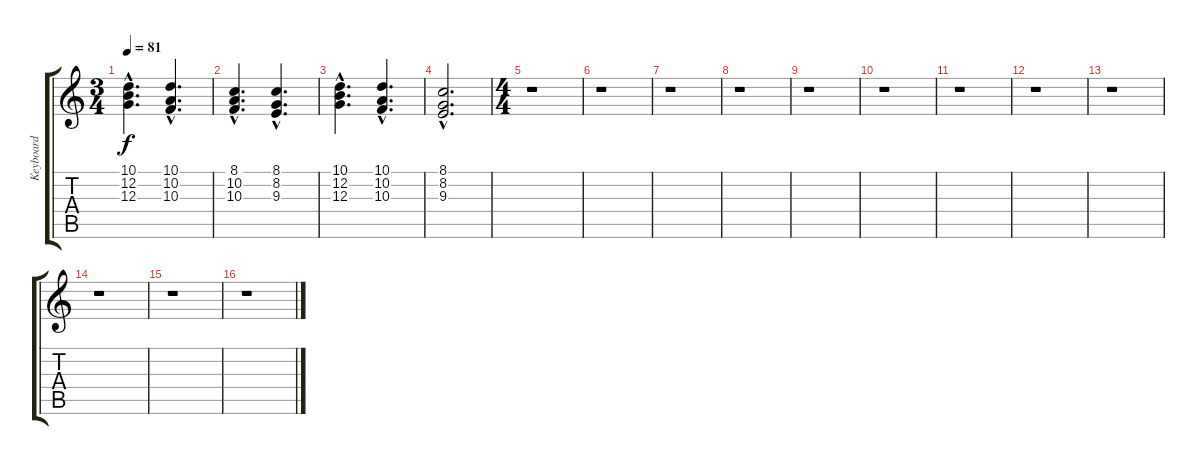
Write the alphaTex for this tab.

\track ("Keyboard" "Keyboard") {instrument churchorgan}
\staff {score tabs}
\tuning (E4 B3 G3 D3 A2 E2) {hide}
\ts (3 4)
\tempo 81
\clef g2
\ks c
(10.1{hac} 12.2{hac} 12.3{hac}).4{d dy f instrument churchorgan} (10.1{hac} 10.2{hac} 10.3{hac}).4{d} |
(8.1{hac} 10.2{hac} 10.3{hac}).4{d} (8.1{hac} 8.2{hac} 9.3{hac}).4{d} |
(10.1{hac} 12.2{hac} 12.3{hac}).4{d} (10.1{hac} 10.2{hac} 10.3{hac}).4{d} |
(8.1{hac} 8.2{hac} 9.3{hac}).2{d} |
\ts (4 4)
r.1 |
r.1 |
r.1 |
r.1 |
r.1 |
r.1 |
r.1 |
r.1 |
r.1 |
r.1 |
r.1 |
r.1
